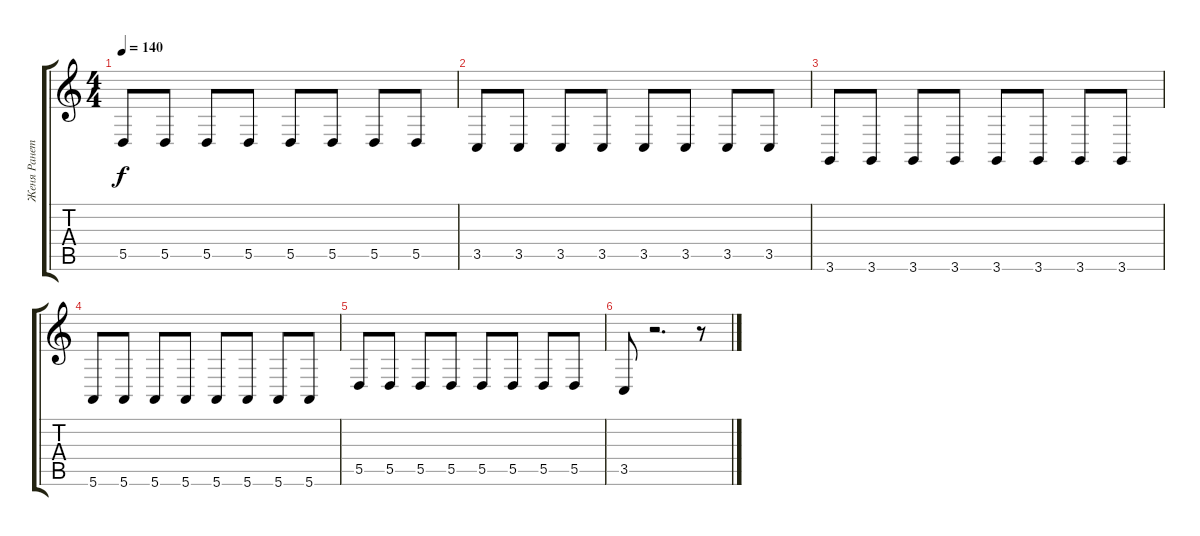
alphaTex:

\track ("Женя Ранетка" "Женя Ранет") {instrument lead8bassandlead}
\staff {score tabs}
\tuning (E4 B3 G3 D3 A2 E2) {hide}
\ts (4 4)
\tempo 140
\clef g2
\ks c
5.5.8{dy f volume 1} 5.5.8 5.5.8 5.5.8 5.5.8 5.5.8 5.5.8 5.5.8 |
3.5.8 3.5.8 3.5.8 3.5.8 3.5.8 3.5.8 3.5.8 3.5.8 |
3.6.8 3.6.8 3.6.8 3.6.8 3.6.8 3.6.8 3.6.8 3.6.8 |
5.6.8 5.6.8 5.6.8 5.6.8 5.6.8 5.6.8 5.6.8 5.6.8 |
5.5.8 5.5.8 5.5.8 5.5.8 5.5.8 5.5.8 5.5.8 5.5.8 |
3.5.8 r.2{d} r.8
